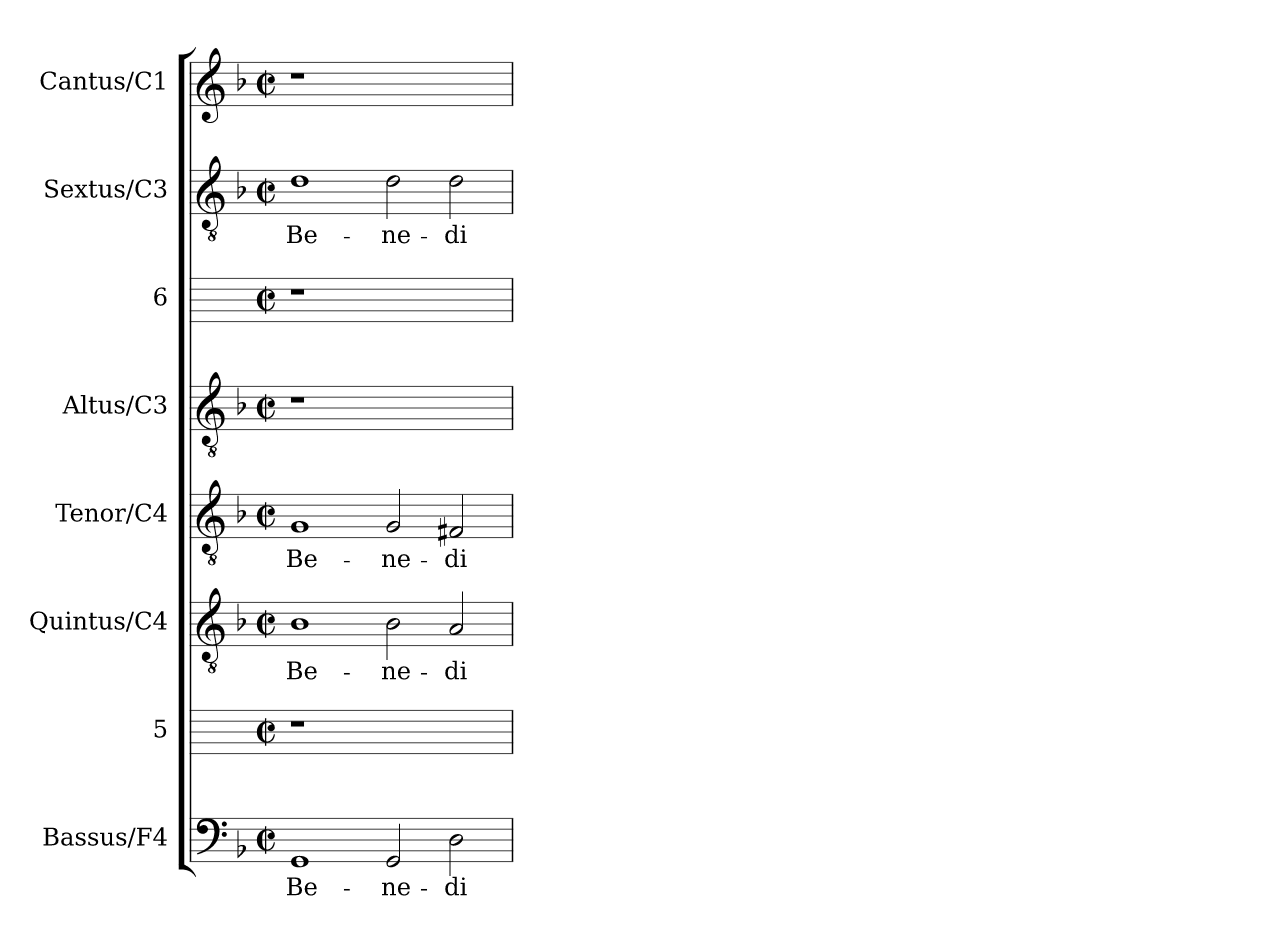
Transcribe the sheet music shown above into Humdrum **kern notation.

**kern	**text	**kern	**kern	**text	**kern	**text	**kern	**kern	**kern	**text	**kern
*part8	*part8	*part7	*part6	*part6	*part5	*part5	*part4	*part3	*part2	*part2	*part1
*staff8	*staff8	*staff7	*staff6	*staff6	*staff5	*staff5	*staff4	*staff3	*staff2	*staff2	*staff1
*I"Bassus/F4	*	*I"5	*I"Quintus/C4	*	*I"Tenor/C4	*	*I"Altus/C3	*I"6	*I"Sextus/C3	*	*I"Cantus/C1
*I'B	*	*	*	*	*I'T	*	*I'A	*	*	*	*I'C
!!LO:PB:g=z
*stria5	*	*stria5	*stria5	*	*stria5	*	*stria5	*stria5	*stria5	*	*stria5
*clefF4	*	*	*clefGv2	*	*clefGv2	*	*clefGv2	*	*clefGv2	*	*clefG2
*k[b-]	*	*k[]	*k[b-]	*	*k[b-]	*	*k[b-]	*k[]	*k[b-]	*	*k[b-]
*F:	*	*C:	*F:	*	*F:	*	*F:	*C:	*F:	*	*F:
*M2/2	*	*M2/2	*M2/2	*	*M2/2	*	*M2/2	*M2/2	*M2/2	*	*M2/2
*met(c|)	*	*met(c|)	*met(c|)	*	*met(c|)	*	*met(c|)	*met(c|)	*met(c|)	*	*met(c|)
=1	=1	=1	=1	=1	=1	=1	=1	=1	=1	=1	=1
!	!LO:LY:b:cj	!	!	!LO:LY:b:cj	!	!LO:LY:b:cj	!	!	!	!LO:LY:b:cj	!
1GG	Be-	1r	1B-	Be-	1G	Be-	1r	1r	1d	Be-	1r
!	!LO:LY:b:cj	!	!	!LO:LY:b:cj	!	!LO:LY:b:cj	!	!	!	!LO:LY:b:cj	!
2GG/	-ne-	1ryy	2B-\	-ne-	2G/	-ne-	1ryy	1ryy	2d\	-ne-	1ryy
!	!LO:LY:b:cj	!	!	!LO:LY:b:cj	!	!LO:LY:b:cj	!	!	!	!LO:LY:b:cj	!
2D\	-di-	.	2A/	-di-	2F#X/	-di-	.	.	2d\	-di-	.
=	=	=	=	=	=	=	=	=	=	=	=
*-	*-	*-	*-	*-	*-	*-	*-	*-	*-	*-	*-
